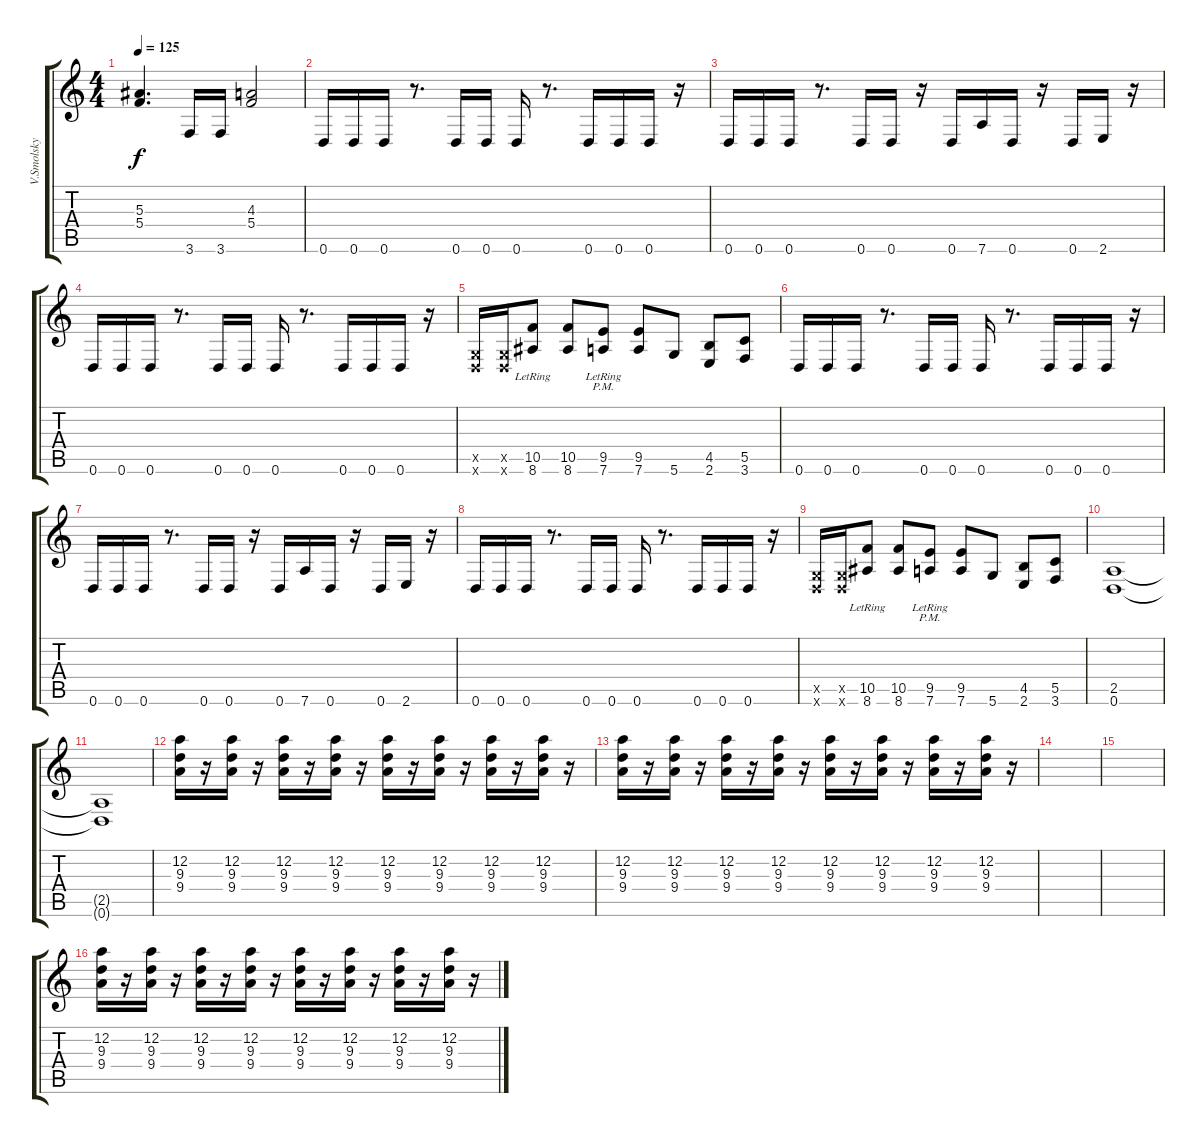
\track ("V.Smolsky" "V.Smolsky") {instrument distortionguitar}
\staff {score tabs}
\tuning (D4 A3 F3 C3 G2 D2) {hide}
\ts (4 4)
\tempo 125
\clef g2
\ks c
(5.3 5.4).4{d dy f} 3.6.16 3.6.16 (4.3 5.4).2 |
0.6.16 0.6.16 0.6.16 r.8{d} 0.6.16 0.6.16 0.6.16 r.8{d} 0.6.16 0.6.16 0.6.16 r.16 |
0.6.16 0.6.16 0.6.16 r.8{d} 0.6.16 0.6.16 r.16 0.6.16 7.6.16 0.6.16 r.16 0.6.16 2.6.16 r.16 |
0.6.16 0.6.16 0.6.16 r.8{d} 0.6.16 0.6.16 0.6.16 r.8{d} 0.6.16 0.6.16 0.6.16 r.16 |
(0.5{x} 0.6{x}).16 (0.5{x} 0.6{x}).16 (10.5{lr} 8.6{lr}).8 (10.5 8.6).8 (9.5{pm lr} 7.6{pm lr}).8 (9.5 7.6).8 5.6.8 (4.5 2.6).8 (5.5 3.6).8 |
0.6.16 0.6.16 0.6.16 r.8{d} 0.6.16 0.6.16 0.6.16 r.8{d} 0.6.16 0.6.16 0.6.16 r.16 |
0.6.16 0.6.16 0.6.16 r.8{d} 0.6.16 0.6.16 r.16 0.6.16 7.6.16 0.6.16 r.16 0.6.16 2.6.16 r.16 |
0.6.16 0.6.16 0.6.16 r.8{d} 0.6.16 0.6.16 0.6.16 r.8{d} 0.6.16 0.6.16 0.6.16 r.16 |
(0.5{x} 0.6{x}).16 (0.5{x} 0.6{x}).16 (10.5{lr} 8.6{lr}).8 (10.5 8.6).8 (9.5{pm lr} 7.6{pm lr}).8 (9.5 7.6).8 5.6.8 (4.5 2.6).8 (5.5 3.6).8 |
(2.5 0.6).1{volume 0} |
(2.5{t} 0.6{t}).1 |
(12.2 9.3 9.4).16{volume 13 balance 8 instrument lead8bassandlead} r.16 (12.2 9.3 9.4).16 r.16 (12.2 9.3 9.4).16 r.16 (12.2 9.3 9.4).16 r.16 (12.2 9.3 9.4).16 r.16 (12.2 9.3 9.4).16 r.16 (12.2 9.3 9.4).16 r.16 (12.2 9.3 9.4).16 r.16 |
(12.2 9.3 9.4).16{volume 0 balance 16} r.16 (12.2 9.3 9.4).16 r.16 (12.2 9.3 9.4).16 r.16 (12.2 9.3 9.4).16 r.16 (12.2 9.3 9.4).16 r.16 (12.2 9.3 9.4).16 r.16 (12.2 9.3 9.4).16 r.16 (12.2 9.3 9.4).16 r.16 |
|
|
(12.2 9.3 9.4).16{volume 13 balance 8 instrument lead8bassandlead} r.16 (12.2 9.3 9.4).16 r.16 (12.2 9.3 9.4).16 r.16 (12.2 9.3 9.4).16 r.16 (12.2 9.3 9.4).16 r.16 (12.2 9.3 9.4).16 r.16 (12.2 9.3 9.4).16 r.16 (12.2 9.3 9.4).16 r.16
